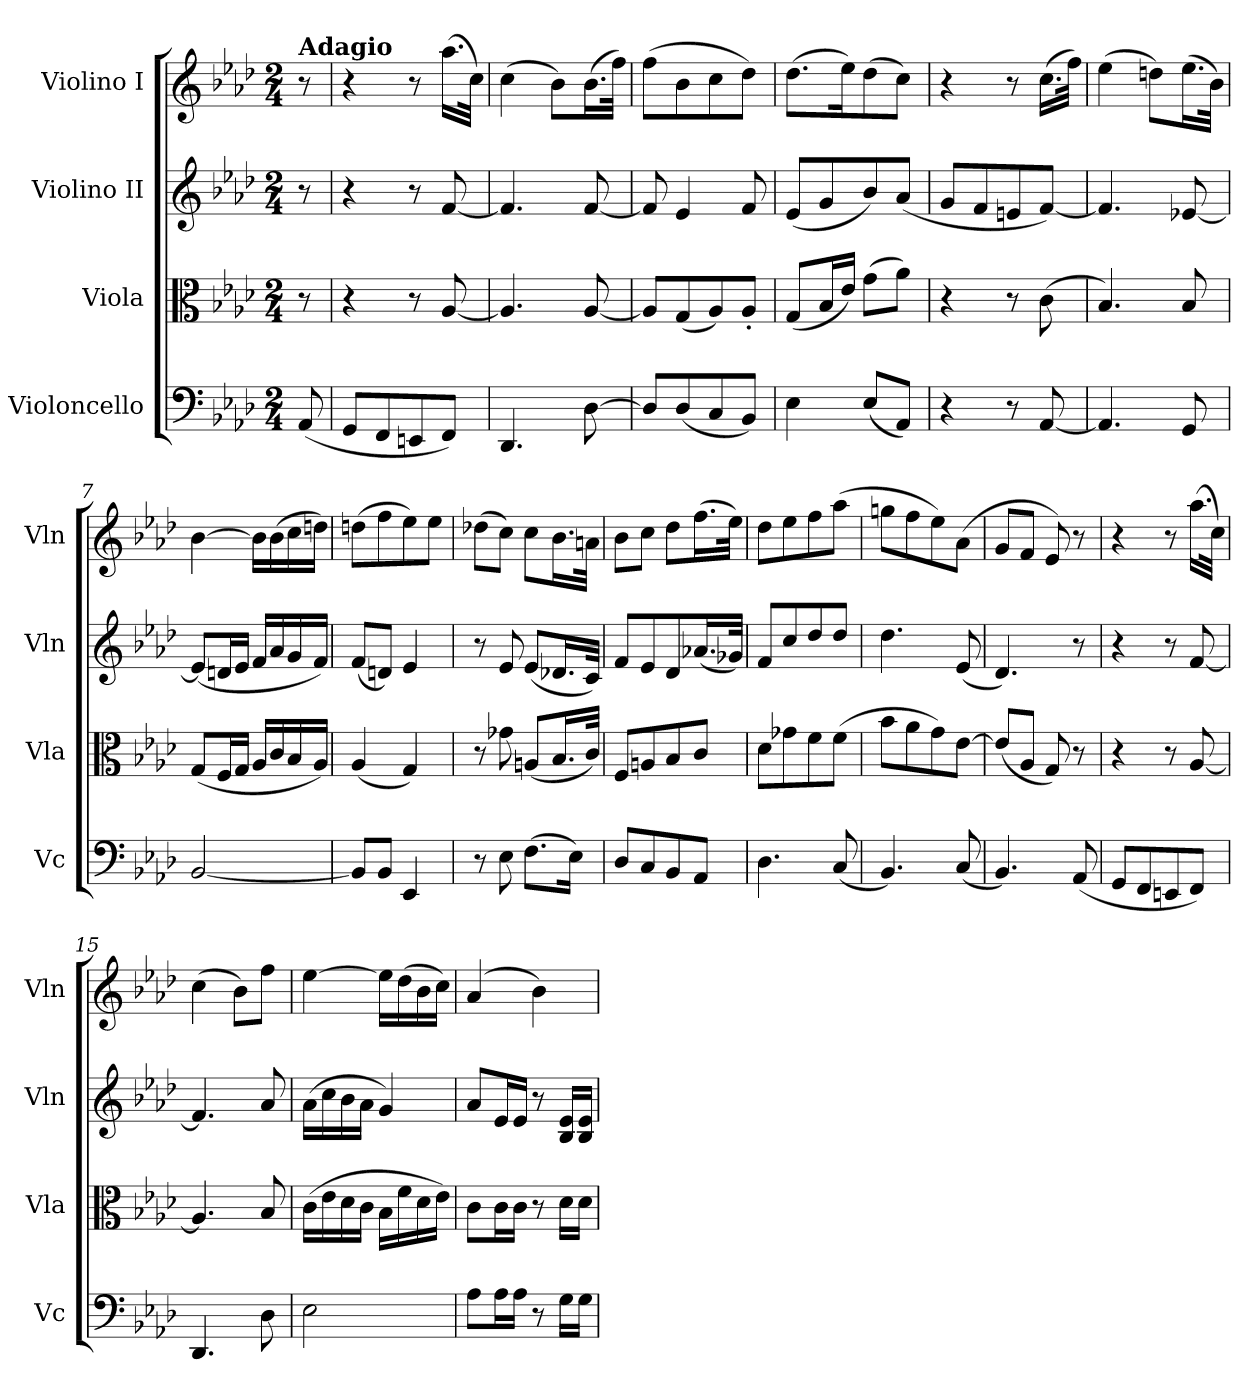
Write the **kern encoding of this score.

**kern	**kern	**kern	**kern
*part4	*part3	*part2	*part1
*staff4	*staff3	*staff2	*staff1
*I"Violoncello	*I"Viola	*I"Violino II	*I"Violino I
*I'Vc	*I'Vla	*I'Vln	*I'Vln
*clefF4	*clefC3	*clefG2	*clefG2
*k[b-e-a-d-]	*k[b-e-a-d-]	*k[b-e-a-d-]	*k[b-e-a-d-]
*M2/4	*M2/4	*M2/4	*M2/4
=	=	=	=
!	!	!	!LO:TX:a:B:t=Adagio
(8AA-/	8r	8r	8r
=1	=1	=1	=1
8GG/L	4r	4r	4r
8FF/	.	.	.
8EEn/	8r	8r	8r
8FF/J)	[8A-/	[8f/	(16.aa-\LL
.	.	.	32cc\JJk)
=2	=2	=2	=2
4.DD-/	4.A-/]	4.f/]	(4cc\
.	.	.	8b-\L)
[8D-\	[8A-/	[8f/	(16.b-\L
.	.	.	32ff\JJk)
=3	=3	=3	=3
8D-/L]	8A-/L]	8f/]	(8ff\L
(8D-/	(8G/	4e-/	8b-\
8C/	8A-/)	.	8cc\
8BB-/J)	8A-'/J	8f/	8dd-\J)
=4	=4	=4	=4
4E-\	(8G/L	(8e-/L	(8.dd-\L
.	16B-/L	8g/	.
.	16e-/JJ)	.	16ee-\K)
(8E-/L	(8g\L	8b-/)	(8dd-\
8AA-/J)	8a-\J)	(8a-/J	8cc\J)
=5	=5	=5	=5
4r	4r	8g/L	4r
.	.	8f/	.
8r	8r	8en/	8r
[8AA-/	(8c\	[8f/J)	(16.cc\LL
.	.	.	32ff\JJk)
=6	=6	=6	=6
4.AA-/]	4.B-/)	4.f/]	(4ee-\
.	.	.	8ddn\L)
8GG/	8B-/	[8e-X/	(16.ee-\L
.	.	.	32b-\JJk)
=7	=7	=7	=7
[2BB-/	(8G/L	(8e-/L]	[4b-\
.	16F/L	16dn/L	.
.	16G/JJ	16e-/JJ	.
.	16A-/LL	16f/LL	16b-\LL]
.	16c/	16a-/	(16b-\
.	16B-/	16g/	16cc\
.	16A-/JJ)	16f/JJ)	16ddn\JJ)
=8	=8	=8	=8
8BB-/L]	(4A-/	(8f/L	(8ddn\L
8BB-/J	.	8dn/J)	8ff\
4EE-/	4G/)	4e-/	8ee-\)
.	.	.	8ee-\J
!!LO:LB:g=z
=9	=9	=9	=9
8r	8r	8r	(8dd-X\L
8E-\	8g-X\	8e-/	8cc\J)
(8.F\L	(8An/L	(8e-/L	8cc\L
.	16.B-/L	16.d-X/L	16.b-\L
16E-\Jk)	.	.	.
.	32c/JJk)	32c/JJk)	32an\JJk
=10	=10	=10	=10
8D-/L	8F/L	8f/L	8b-\L
8C/	8An/	8e-/	8cc\J
8BB-/	8B-/	8d-/	8dd-\L
8AA-/J	8c/J	(16.a-X/L	(16.ff\L
.	.	32g-X/JJk)	32ee-\JJk)
=11	=11	=11	=11
4.D-\	8d-\L	8f/L	8dd-\L
.	8g-X\	8cc/	8ee-\
.	8f\	8dd-/	8ff\
(8C/	(8f\J	8dd-/J	(8aa-\J
=12	=12	=12	=12
4.BB-/)	8b-\L	4.dd-\	8ggn\L
.	8a-\	.	8ff\
.	8g\)	.	8ee-\)
(8C/	[8e-\J	(8e-/	(8a-\J
=13	=13	=13	=13
4.BB-/)	(8e-/L]	4.d-/)	8g/L
.	8A-/J	.	8f/J
.	8G/)	.	8e-/)
(8AA-/	8r	8r	8r
=14	=14	=14	=14
8GG/L	4r	4r	4r
8FF/	.	.	.
8EEn/	8r	8r	8r
8FF/J)	[8A-/	[8f/	(16.aa-\LL
.	.	.	32cc\JJk)
=15	=15	=15	=15
4.DD-/	4.A-/]	4.f/]	(4cc\
.	.	.	8b-\L)
8D-\	8B-/	8a-/	8ff\J
=16	=16	=16	=16
2E-\	(16c\LL	(16a-\LL	[4ee-\
.	16e-\	16cc\	.
.	16d-\	16b-\	.
.	16c\JJ	16a-\JJ	.
.	16B-\LL	4g/)	16ee-\LL]
.	16f\	.	(16dd-\
.	16d-\	.	16b-\
.	16e-\JJ)	.	16cc\JJ)
=17	=17	=17	=17
8A-\L	8c\L	8a-/L	(4a-/
16A-\L	16c\L	16e-/L	.
16A-\JJ	16c\JJ	16e-/JJ	.
8r	8r	8r	4b-\)
16G\LL	16d-\LL	16B-/ 16e-/LL	.
16G\JJ	16d-\JJ	16B-/ 16e-/JJ	.
=	=	=	=
*-	*-	*-	*-
